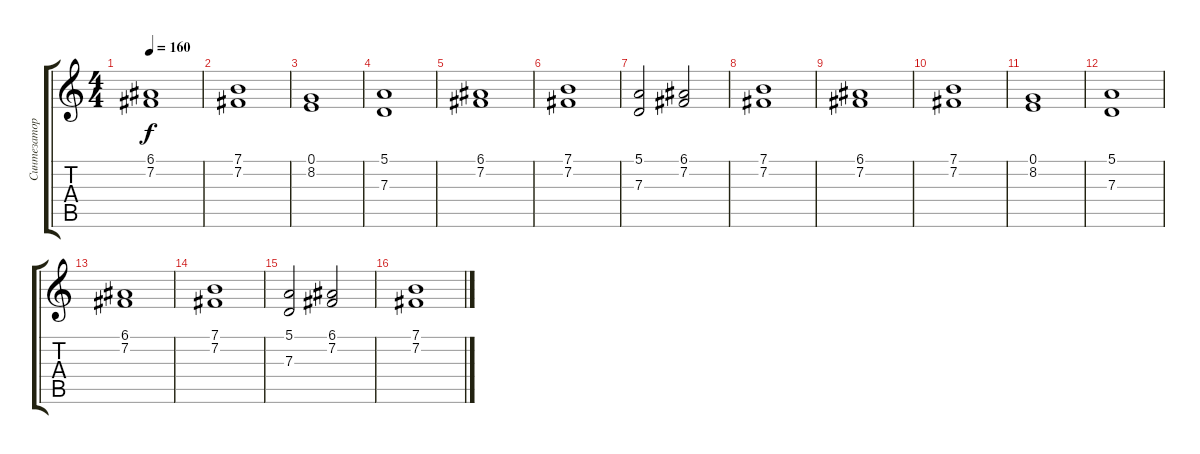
\track ("Синтезатор (1)" "Синтезатор") {instrument stringensemble2}
\staff {score tabs}
\tuning (E4 B3 G3 D3 A2 E2) {hide}
\ts (4 4)
\tempo 160
\clef g2
\ks c
(6.1 7.2).1{dy f} |
(7.1 7.2).1 |
(0.1 8.2).1 |
(5.1 7.3).1 |
(6.1 7.2).1 |
(7.1 7.2).1 |
(5.1 7.3).2 (6.1 7.2).2 |
(7.1 7.2).1 |
(6.1 7.2).1 |
(7.1 7.2).1 |
(0.1 8.2).1 |
(5.1 7.3).1 |
(6.1 7.2).1 |
(7.1 7.2).1 |
(5.1 7.3).2 (6.1 7.2).2 |
(7.1 7.2).1
